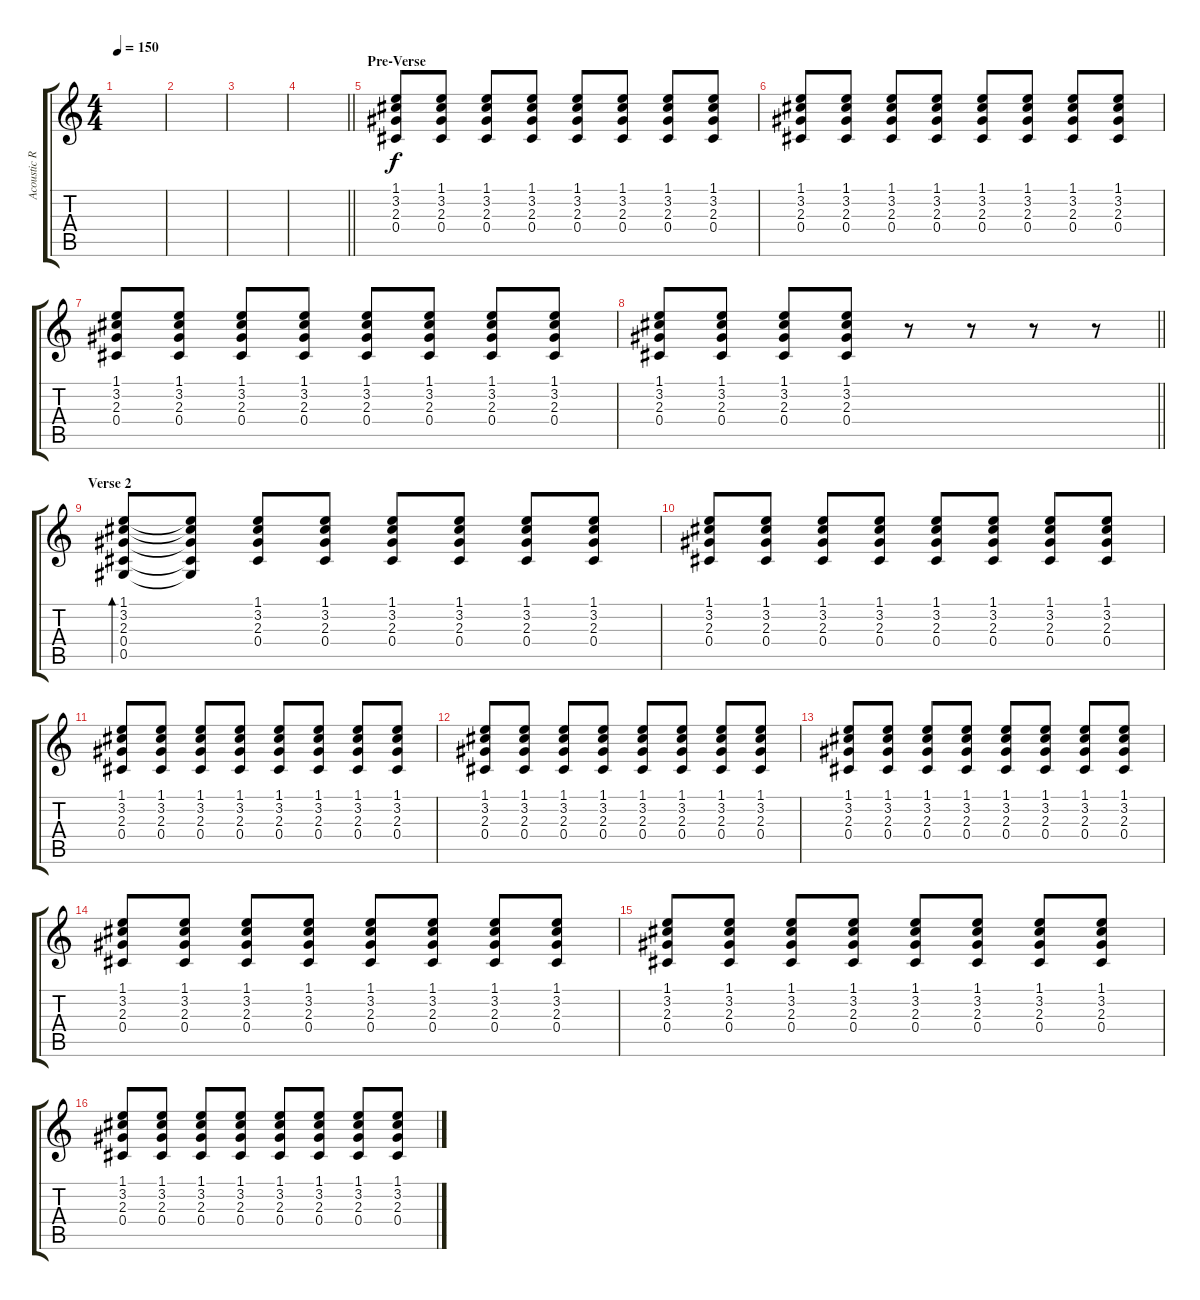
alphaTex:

\track ("Acoustic Rhytm Guitar [R]" "Acoustic R") {instrument acousticguitarsteel}
\staff {score tabs}
\tuning (Eb4 Bb3 Gb3 Db3 Ab2 Eb2) {hide}
\ts (4 4)
\tempo 150
\clef g2
\ks c
|
|
|
\barLineRight lightlight
|
\section ("" "Pre-Verse")
(1.1 3.2 2.3 0.4).8 (1.1 3.2 2.3 0.4).8 (1.1 3.2 2.3 0.4).8 (1.1 3.2 2.3 0.4).8 (1.1 3.2 2.3 0.4).8 (1.1 3.2 2.3 0.4).8 (1.1 3.2 2.3 0.4).8 (1.1 3.2 2.3 0.4).8 |
(1.1 3.2 2.3 0.4).8 (1.1 3.2 2.3 0.4).8 (1.1 3.2 2.3 0.4).8 (1.1 3.2 2.3 0.4).8 (1.1 3.2 2.3 0.4).8 (1.1 3.2 2.3 0.4).8 (1.1 3.2 2.3 0.4).8 (1.1 3.2 2.3 0.4).8 |
(1.1 3.2 2.3 0.4).8 (1.1 3.2 2.3 0.4).8 (1.1 3.2 2.3 0.4).8 (1.1 3.2 2.3 0.4).8 (1.1 3.2 2.3 0.4).8 (1.1 3.2 2.3 0.4).8 (1.1 3.2 2.3 0.4).8 (1.1 3.2 2.3 0.4).8 |
\barLineRight lightlight
(1.1 3.2 2.3 0.4).8 (1.1 3.2 2.3 0.4).8 (1.1 3.2 2.3 0.4).8 (1.1 3.2 2.3 0.4).8 r.8 r.8 r.8 r.8 |
\section ("" "Verse 2")
(1.1 3.2 2.3 0.4 0.5).8{bd 240} (1.1{t} 3.2{t} 2.3{t} 0.4{t} 0.5{t}).8 (1.1 3.2 2.3 0.4).8 (1.1 3.2 2.3 0.4).8 (1.1 3.2 2.3 0.4).8 (1.1 3.2 2.3 0.4).8 (1.1 3.2 2.3 0.4).8 (1.1 3.2 2.3 0.4).8 |
(1.1 3.2 2.3 0.4).8 (1.1 3.2 2.3 0.4).8 (1.1 3.2 2.3 0.4).8 (1.1 3.2 2.3 0.4).8 (1.1 3.2 2.3 0.4).8 (1.1 3.2 2.3 0.4).8 (1.1 3.2 2.3 0.4).8 (1.1 3.2 2.3 0.4).8 |
(1.1 3.2 2.3 0.4).8 (1.1 3.2 2.3 0.4).8 (1.1 3.2 2.3 0.4).8 (1.1 3.2 2.3 0.4).8 (1.1 3.2 2.3 0.4).8 (1.1 3.2 2.3 0.4).8 (1.1 3.2 2.3 0.4).8 (1.1 3.2 2.3 0.4).8 |
(1.1 3.2 2.3 0.4).8 (1.1 3.2 2.3 0.4).8 (1.1 3.2 2.3 0.4).8 (1.1 3.2 2.3 0.4).8 (1.1 3.2 2.3 0.4).8 (1.1 3.2 2.3 0.4).8 (1.1 3.2 2.3 0.4).8 (1.1 3.2 2.3 0.4).8 |
(1.1 3.2 2.3 0.4).8 (1.1 3.2 2.3 0.4).8 (1.1 3.2 2.3 0.4).8 (1.1 3.2 2.3 0.4).8 (1.1 3.2 2.3 0.4).8 (1.1 3.2 2.3 0.4).8 (1.1 3.2 2.3 0.4).8 (1.1 3.2 2.3 0.4).8 |
(1.1 3.2 2.3 0.4).8 (1.1 3.2 2.3 0.4).8 (1.1 3.2 2.3 0.4).8 (1.1 3.2 2.3 0.4).8 (1.1 3.2 2.3 0.4).8 (1.1 3.2 2.3 0.4).8 (1.1 3.2 2.3 0.4).8 (1.1 3.2 2.3 0.4).8 |
(1.1 3.2 2.3 0.4).8 (1.1 3.2 2.3 0.4).8 (1.1 3.2 2.3 0.4).8 (1.1 3.2 2.3 0.4).8 (1.1 3.2 2.3 0.4).8 (1.1 3.2 2.3 0.4).8 (1.1 3.2 2.3 0.4).8 (1.1 3.2 2.3 0.4).8 |
(1.1 3.2 2.3 0.4).8 (1.1 3.2 2.3 0.4).8 (1.1 3.2 2.3 0.4).8 (1.1 3.2 2.3 0.4).8 (1.1 3.2 2.3 0.4).8 (1.1 3.2 2.3 0.4).8 (1.1 3.2 2.3 0.4).8 (1.1 3.2 2.3 0.4).8
